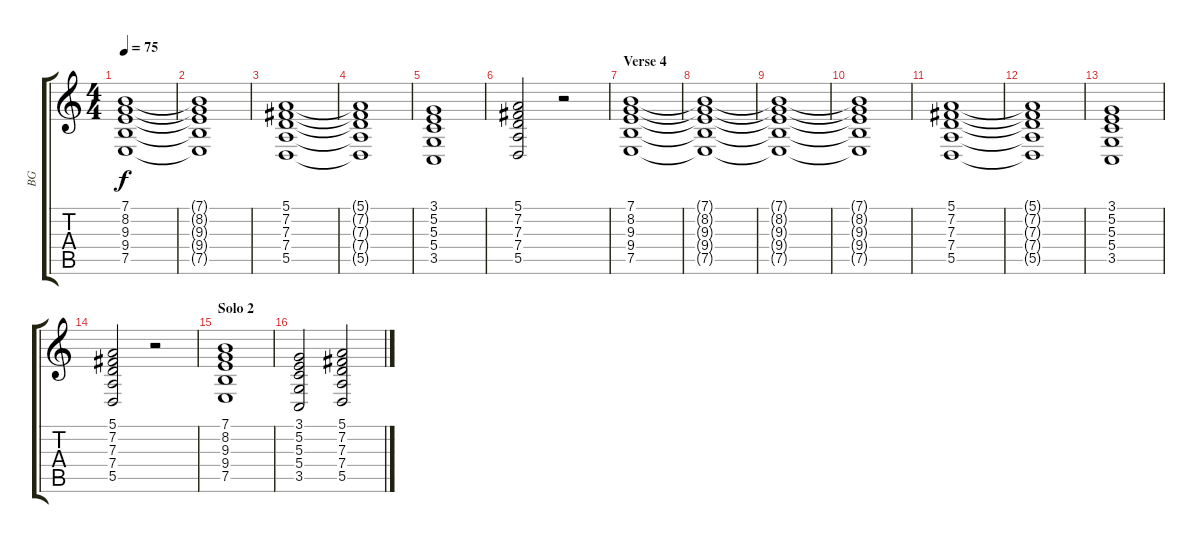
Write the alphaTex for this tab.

\track ("BG" "BG") {instrument pad2warm}
\staff {score tabs}
\tuning (E4 B3 G3 D3 A2 E2) {hide}
\ts (4 4)
\tempo 75
\clef g2
\ks c
(7.1{t} 8.2{t} 9.3{t} 9.4{t} 7.5{t}).1{dy f} |
(7.1{t} 8.2{t} 9.3{t} 9.4{t} 7.5{t}).1 |
(5.1 7.2 7.3 7.4 5.5).1 |
(5.1{t} 7.2{t} 7.3{t} 7.4{t} 5.5{t}).1 |
(3.1 5.2 5.3 5.4 3.5).1 |
(5.1 7.2 7.3 7.4 5.5).2 r.2 |
\section ("" "Verse 4")
(7.1 8.2 9.3 9.4 7.5).1 |
(7.1{t} 8.2{t} 9.3{t} 9.4{t} 7.5{t}).1 |
(7.1{t} 8.2{t} 9.3{t} 9.4{t} 7.5{t}).1 |
(7.1{t} 8.2{t} 9.3{t} 9.4{t} 7.5{t}).1 |
(5.1 7.2 7.3 7.4 5.5).1 |
(5.1{t} 7.2{t} 7.3{t} 7.4{t} 5.5{t}).1 |
(3.1 5.2 5.3 5.4 3.5).1 |
(5.1 7.2 7.3 7.4 5.5).2 r.2 |
\section ("" "Solo 2")
(7.1 8.2 9.3 9.4 7.5).1 |
(3.1 5.2 5.3 5.4 3.5).2 (5.1 7.2 7.3 7.4 5.5).2
